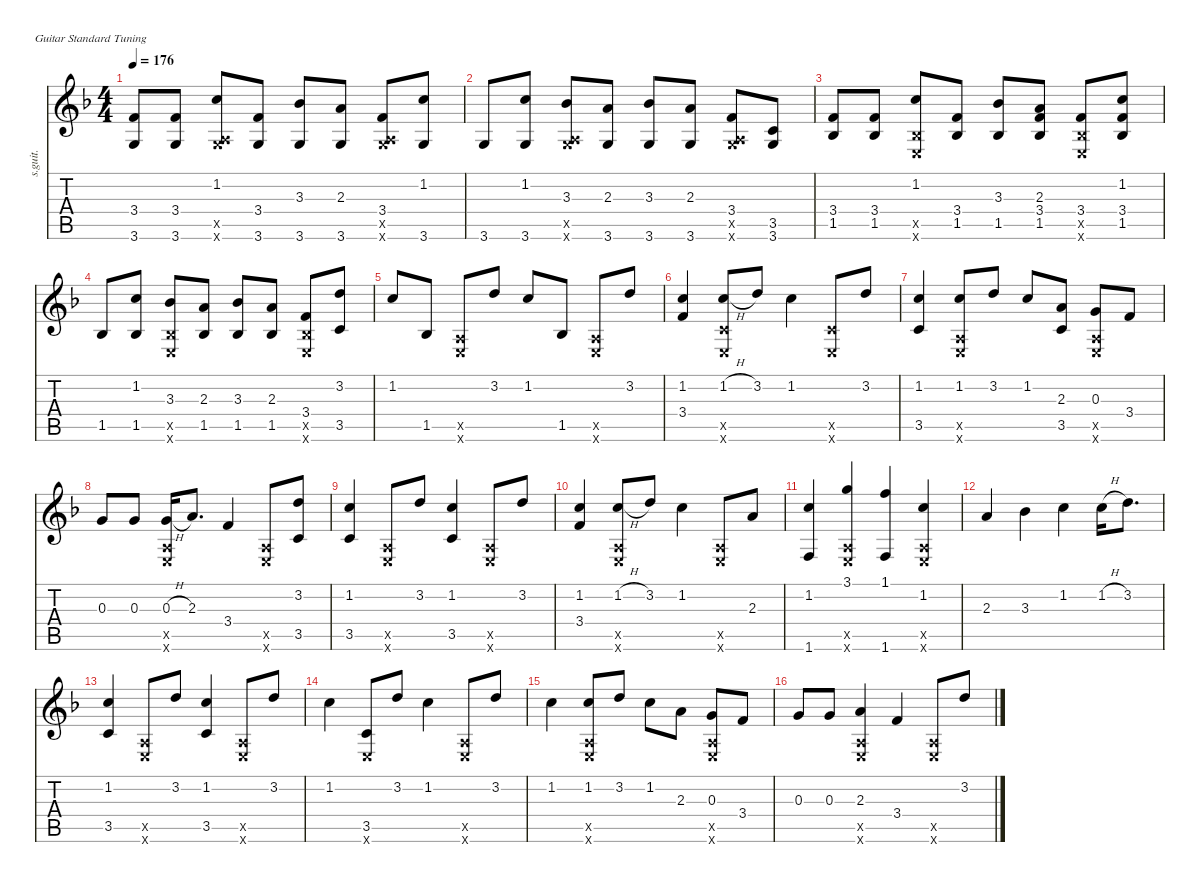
\defaultSystemsLayout 4
\hideDynamics
\bracketExtendMode nobrackets
\otherSystemsTrackNameOrientation horizontal
\track ("Steel Guitar" "s.guit.") {instrument acousticguitarsteel}
\staff {score tabs}
\tuning (E4 B3 G3 D3 A2 E2)
\ts (4 4)
\tempo 176
\clef g2
\ks f
(3.4 3.6).8{dy mf} (3.4 3.6).8 (1.2 3.6{x} 0.5{x}).8 (3.4 3.6).8 (3.3 3.6).8 (2.3 3.6).8 (3.4 3.6{x} 0.5{x}).8 (1.2 3.6).8 |
3.6.8 (1.2 3.6).8 (3.3 3.6{x} 0.5{x}).8 (2.3 3.6).8 (3.3 3.6).8 (2.3 3.6).8 (3.4 3.6{x} 0.5{x}).8 (3.5 3.6).8 |
(3.4 1.5).8 (3.4 1.5).8 (1.2 1.5{x} 0.6{x}).8 (3.4 1.5).8 (3.3 1.5).8 (2.3 1.5 3.4).8 (3.4 1.5{x} 0.6{x}).8 (1.2 1.5 3.4).8 |
1.5.8 (1.2 1.5).8 (3.3 1.5{x} 0.6{x}).8 (2.3 1.5).8 (3.3 1.5).8 (2.3 1.5).8 (3.4 1.5{x} 0.6{x}).8 (3.5 3.2).8 |
1.2.8 1.5.8 (0.5{x} 0.6{x}).8 3.2.8 1.2.8 1.5.8 (0.5{x} 0.6{x}).8 3.2.8 |
(1.2 3.4).4 (1.2{h} 3.5{x} 0.6{x}).8 3.2.8 1.2.4 (3.5{x} 0.6{x}).8 3.2.8 |
(1.2 3.5).4 (1.2 0.5{x} 0.6{x}).8 3.2.8 1.2.8 (2.3 3.5).8 (0.3 0.6{x} 0.5{x}).8 3.4.8 |
0.3.8 0.3.8 (0.3{h} 0.5{x} 0.6{x}).16 2.3.8{d} 3.4.4 (0.5{x} 0.6{x}).8 (3.2 3.5).8 |
(1.2 3.5).4 (0.5{x} 0.6{x}).8 3.2.8 (1.2 3.5).4 (0.6{x} 0.5{x}).8 3.2.8 |
(1.2 3.4).4 (1.2{h} 0.5{x} 0.6{x}).8 3.2.8 1.2.4 (0.6{x} 0.5{x}).8 2.3.8 |
(1.2 1.6).4 (3.1 0.5{x} 0.6{x}).4 (1.1 1.6).4 (1.2 0.6{x} 0.5{x}).4 |
2.3.4 3.3.4 1.2.4 1.2{h}.16 3.2.8{d} |
(1.2 3.5).4 (0.5{x} 0.6{x}).8 3.2.8 (1.2 3.5).4 (0.6{x} 0.5{x}).8 3.2.8 |
1.2.4 (3.5 0.6{x}).8 3.2.8 1.2.4 (0.5{x} 0.6{x}).8 3.2.8 |
1.2.4 (1.2 0.5{x} 0.6{x}).8 3.2.8 1.2.8 2.3.8 (0.3 0.6{x} 0.5{x}).8 3.4.8 |
0.3.8 0.3.8 (2.3 0.5{x} 0.6{x}).4 3.4.4 (0.5{x} 0.6{x}).8 3.2.8
